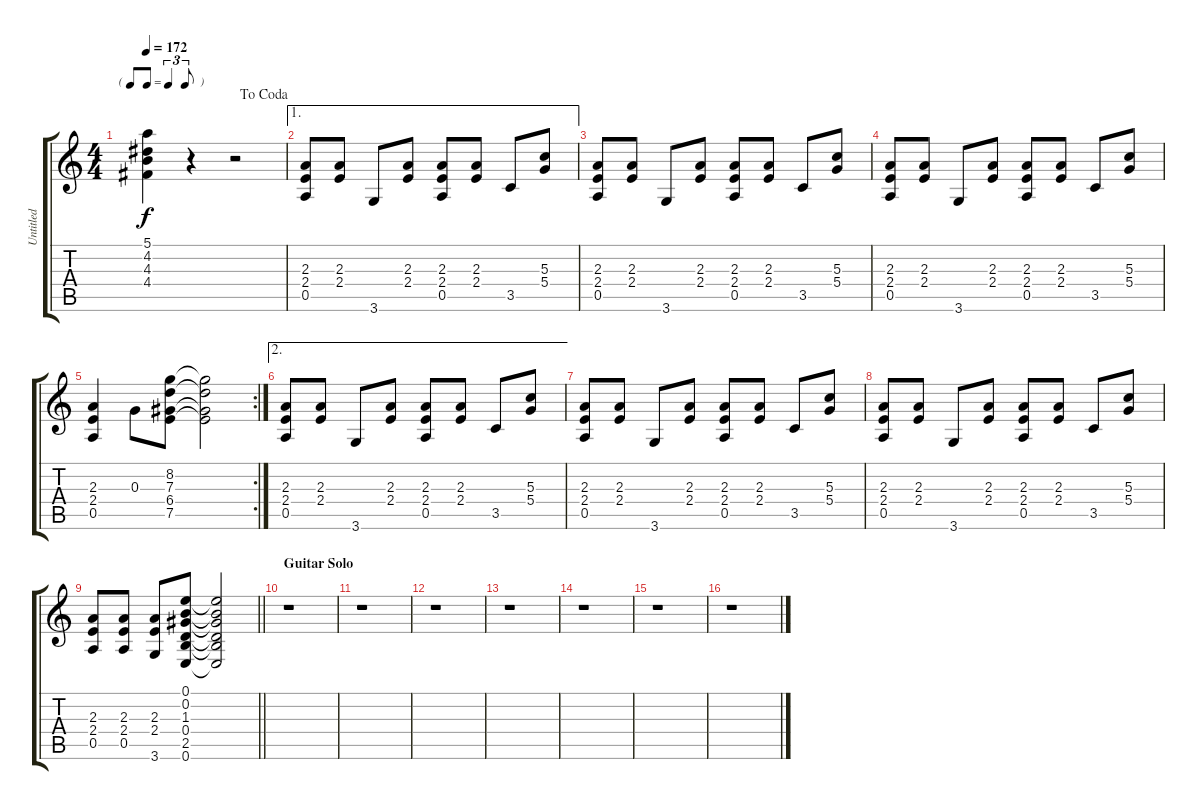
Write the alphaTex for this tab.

\track ("Untitled" "Untitled") {instrument electricguitarclean}
\staff {score tabs}
\tuning (E4 B3 G3 D3 A2 E2) {hide}
\ts (4 4)
\tf triplet8th
\jump dacoda
\tempo 172
\clef g2
\ks c
(5.1 4.2 4.3 4.4).4{dy f} r.4 r.2 |
\ae 1
(2.3 2.4 0.5).8 (2.3 2.4).8 3.6.8 (2.3 2.4).8 (2.3 2.4 0.5).8 (2.3 2.4).8 3.5.8 (5.3 5.4).8 |
(2.3 2.4 0.5).8 (2.3 2.4).8 3.6.8 (2.3 2.4).8 (2.3 2.4 0.5).8 (2.3 2.4).8 3.5.8 (5.3 5.4).8 |
(2.3 2.4 0.5).8 (2.3 2.4).8 3.6.8 (2.3 2.4).8 (2.3 2.4 0.5).8 (2.3 2.4).8 3.5.8 (5.3 5.4).8 |
\rc 2
(2.3 2.4 0.5).4 0.3.8 (8.2 7.3 6.4 7.5).8 (8.2{t} 7.3{t} 6.4{t} 7.5{t}).2 |
\ae 2
(2.3 2.4 0.5).8 (2.3 2.4).8 3.6.8 (2.3 2.4).8 (2.3 2.4 0.5).8 (2.3 2.4).8 3.5.8 (5.3 5.4).8 |
(2.3 2.4 0.5).8 (2.3 2.4).8 3.6.8 (2.3 2.4).8 (2.3 2.4 0.5).8 (2.3 2.4).8 3.5.8 (5.3 5.4).8 |
(2.3 2.4 0.5).8 (2.3 2.4).8 3.6.8 (2.3 2.4).8 (2.3 2.4 0.5).8 (2.3 2.4).8 3.5.8 (5.3 5.4).8 |
\barLineRight lightlight
(2.3 2.4 0.5).8 (2.3 2.4 0.5).8 (2.3 2.4 3.6).8 (0.1 0.2 1.3 0.4 2.5 0.6).8 (0.1{t} 0.2{t} 1.3{t} 0.4{t} 2.5{t} 0.6{t}).2 |
\section ("" "Guitar Solo")
r.1 |
r.1 |
r.1 |
r.1 |
r.1 |
r.1 |
r.1
